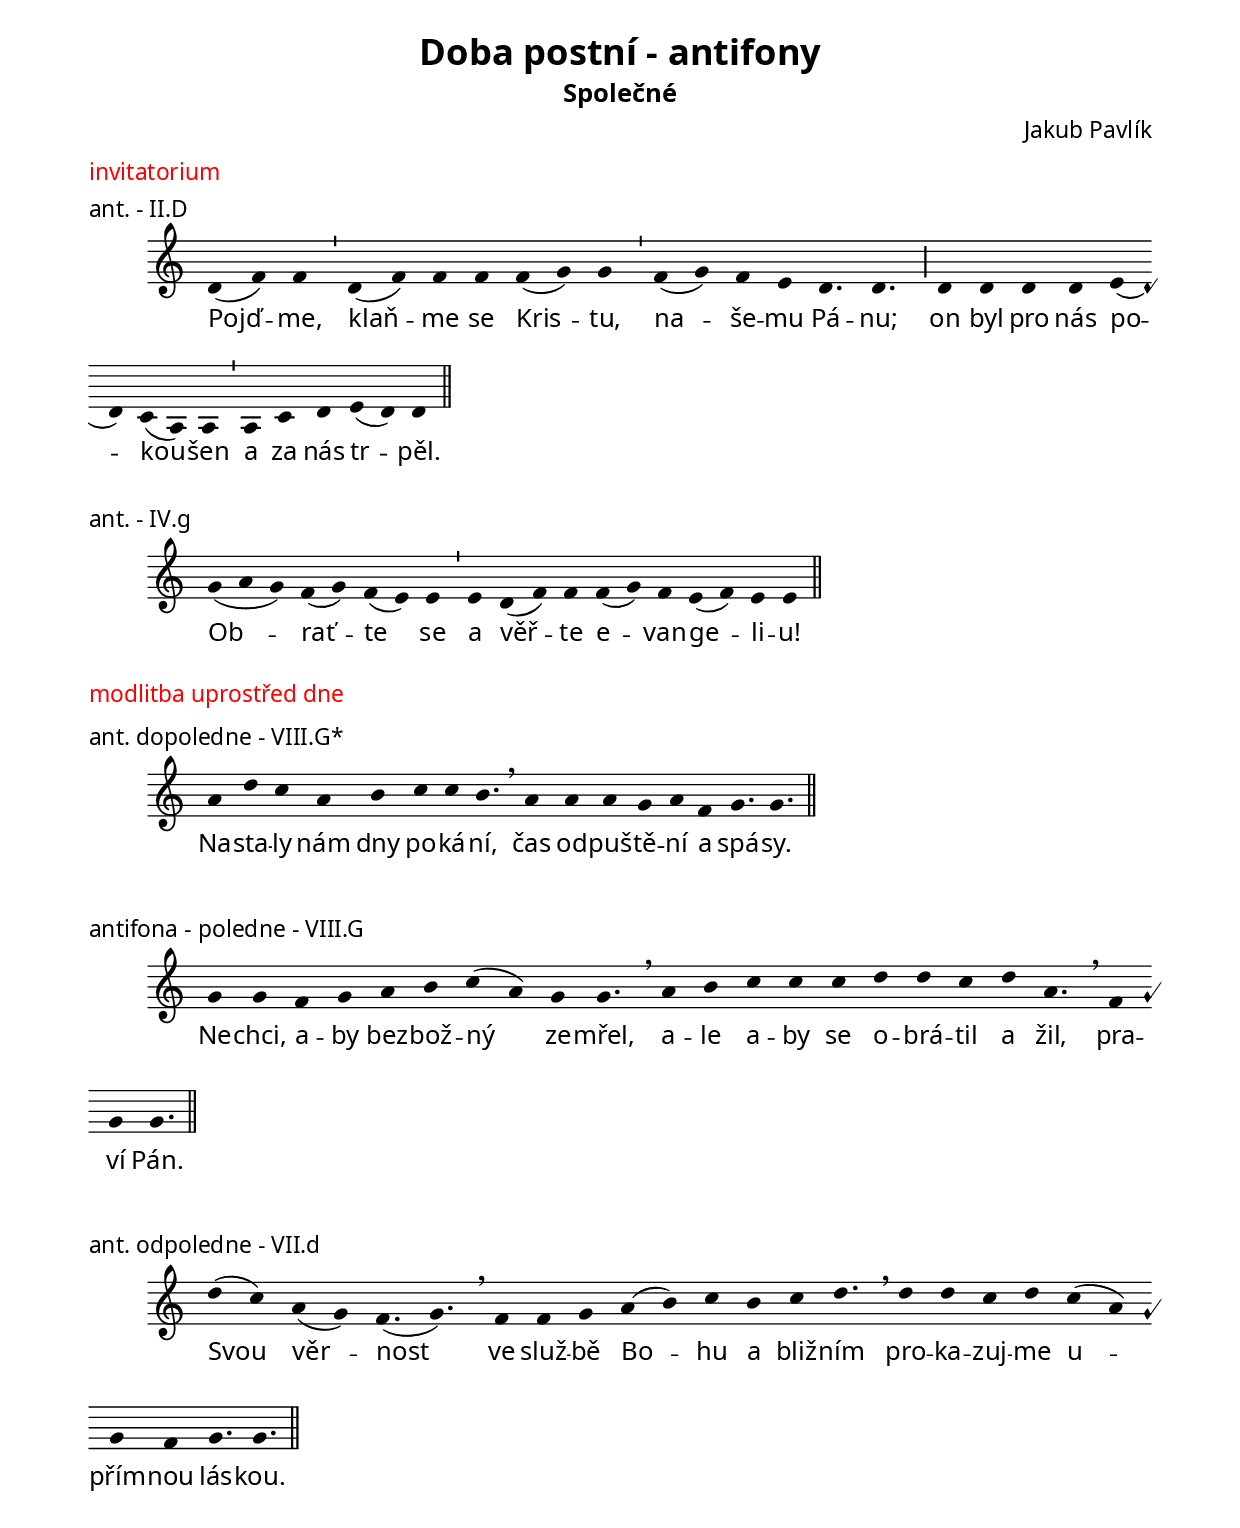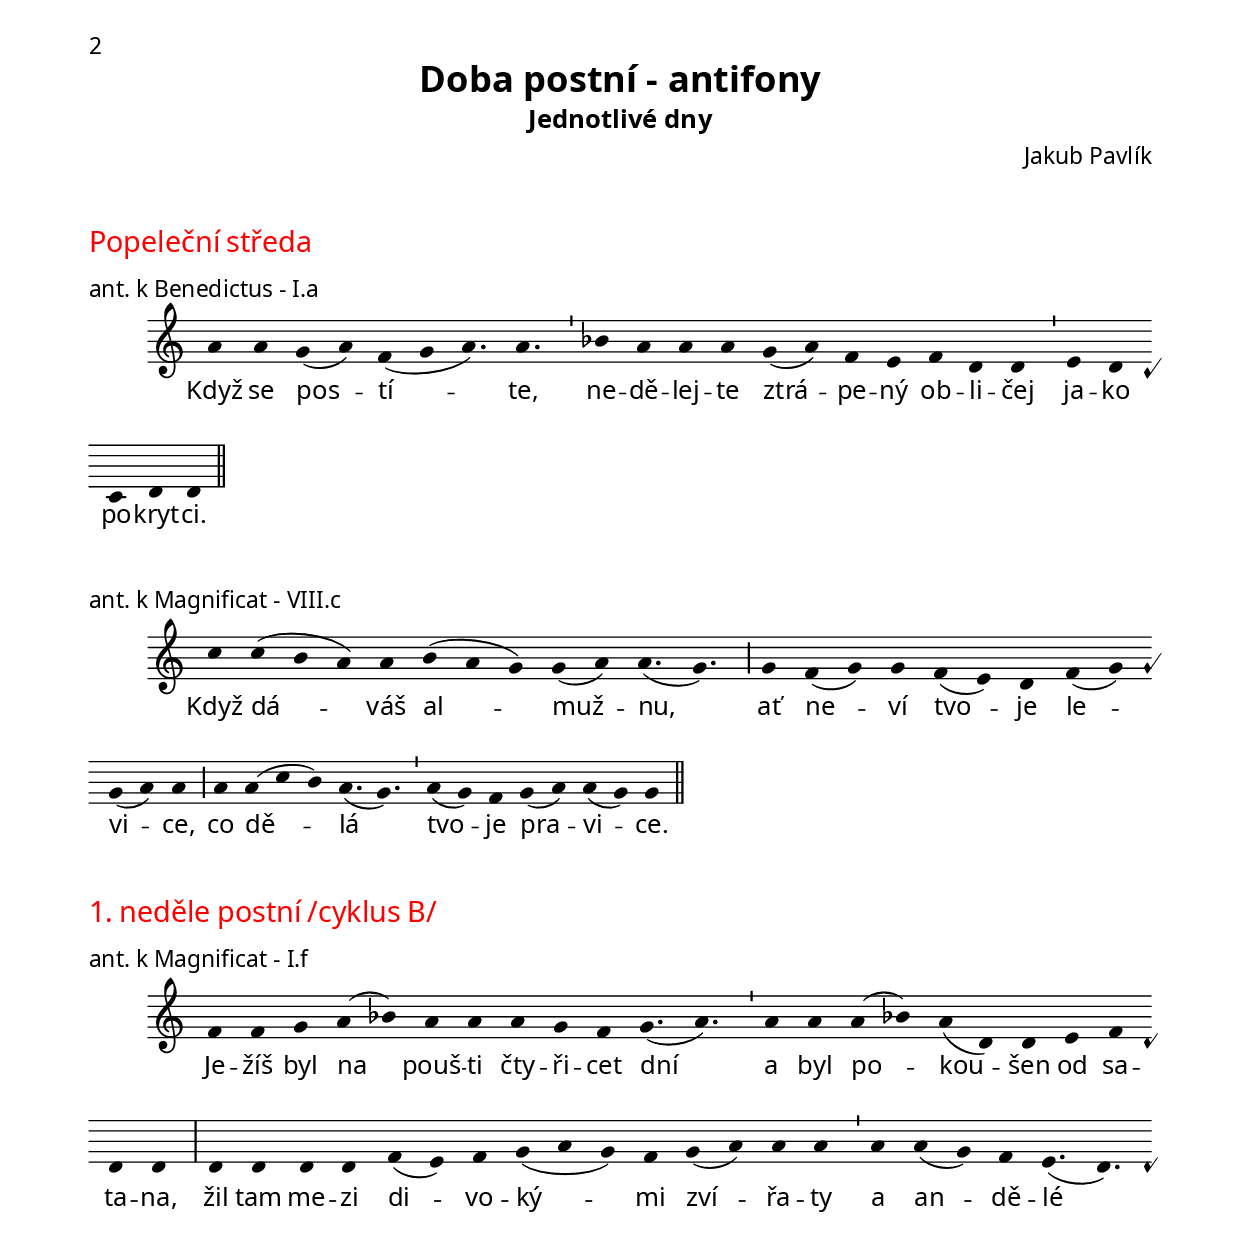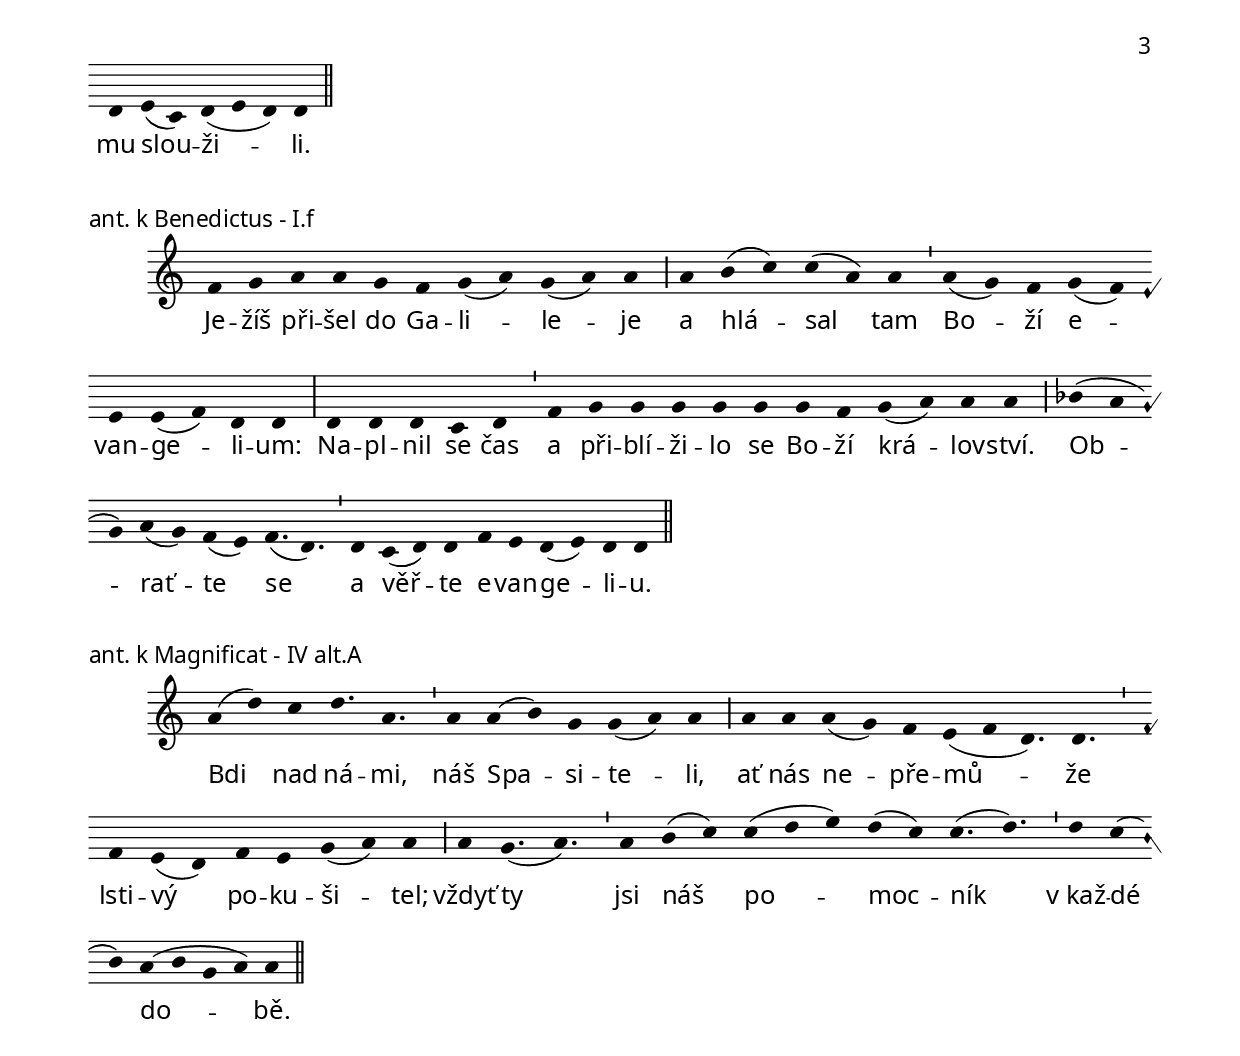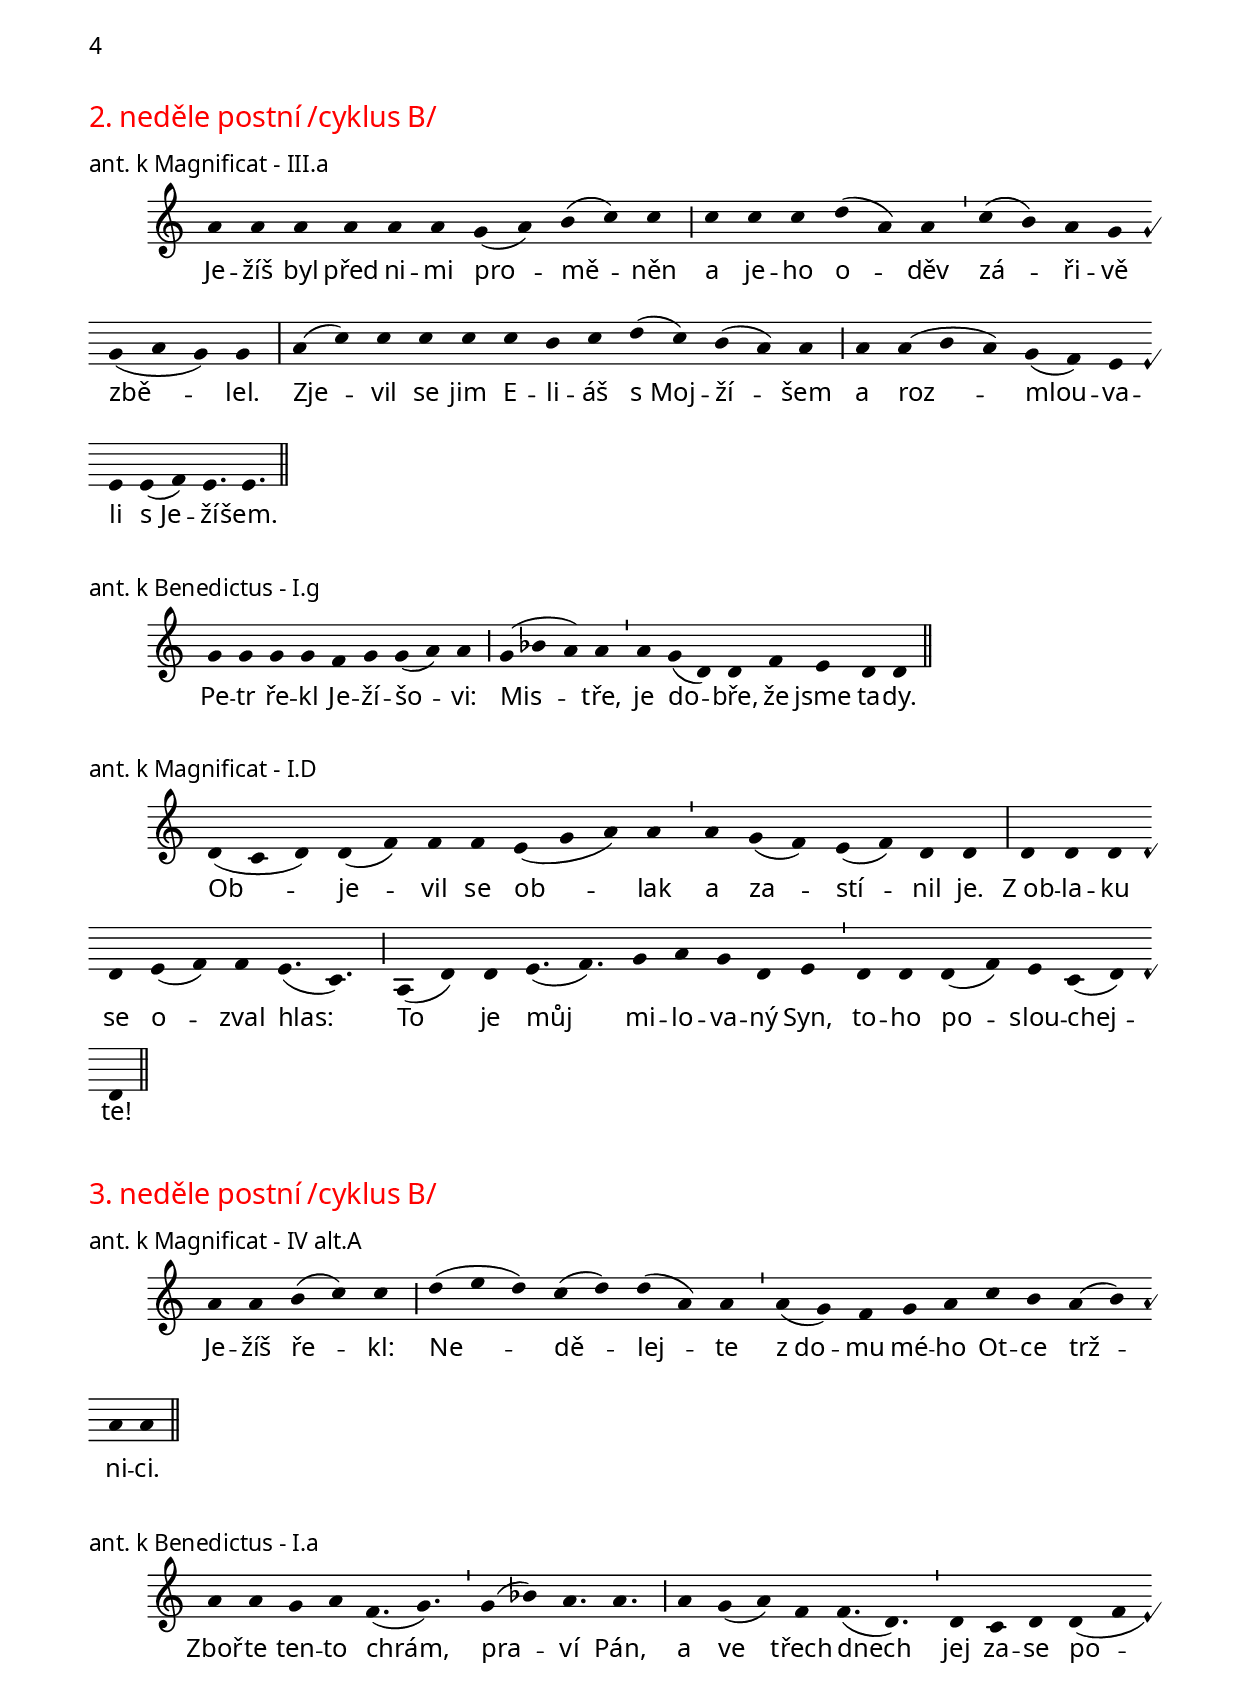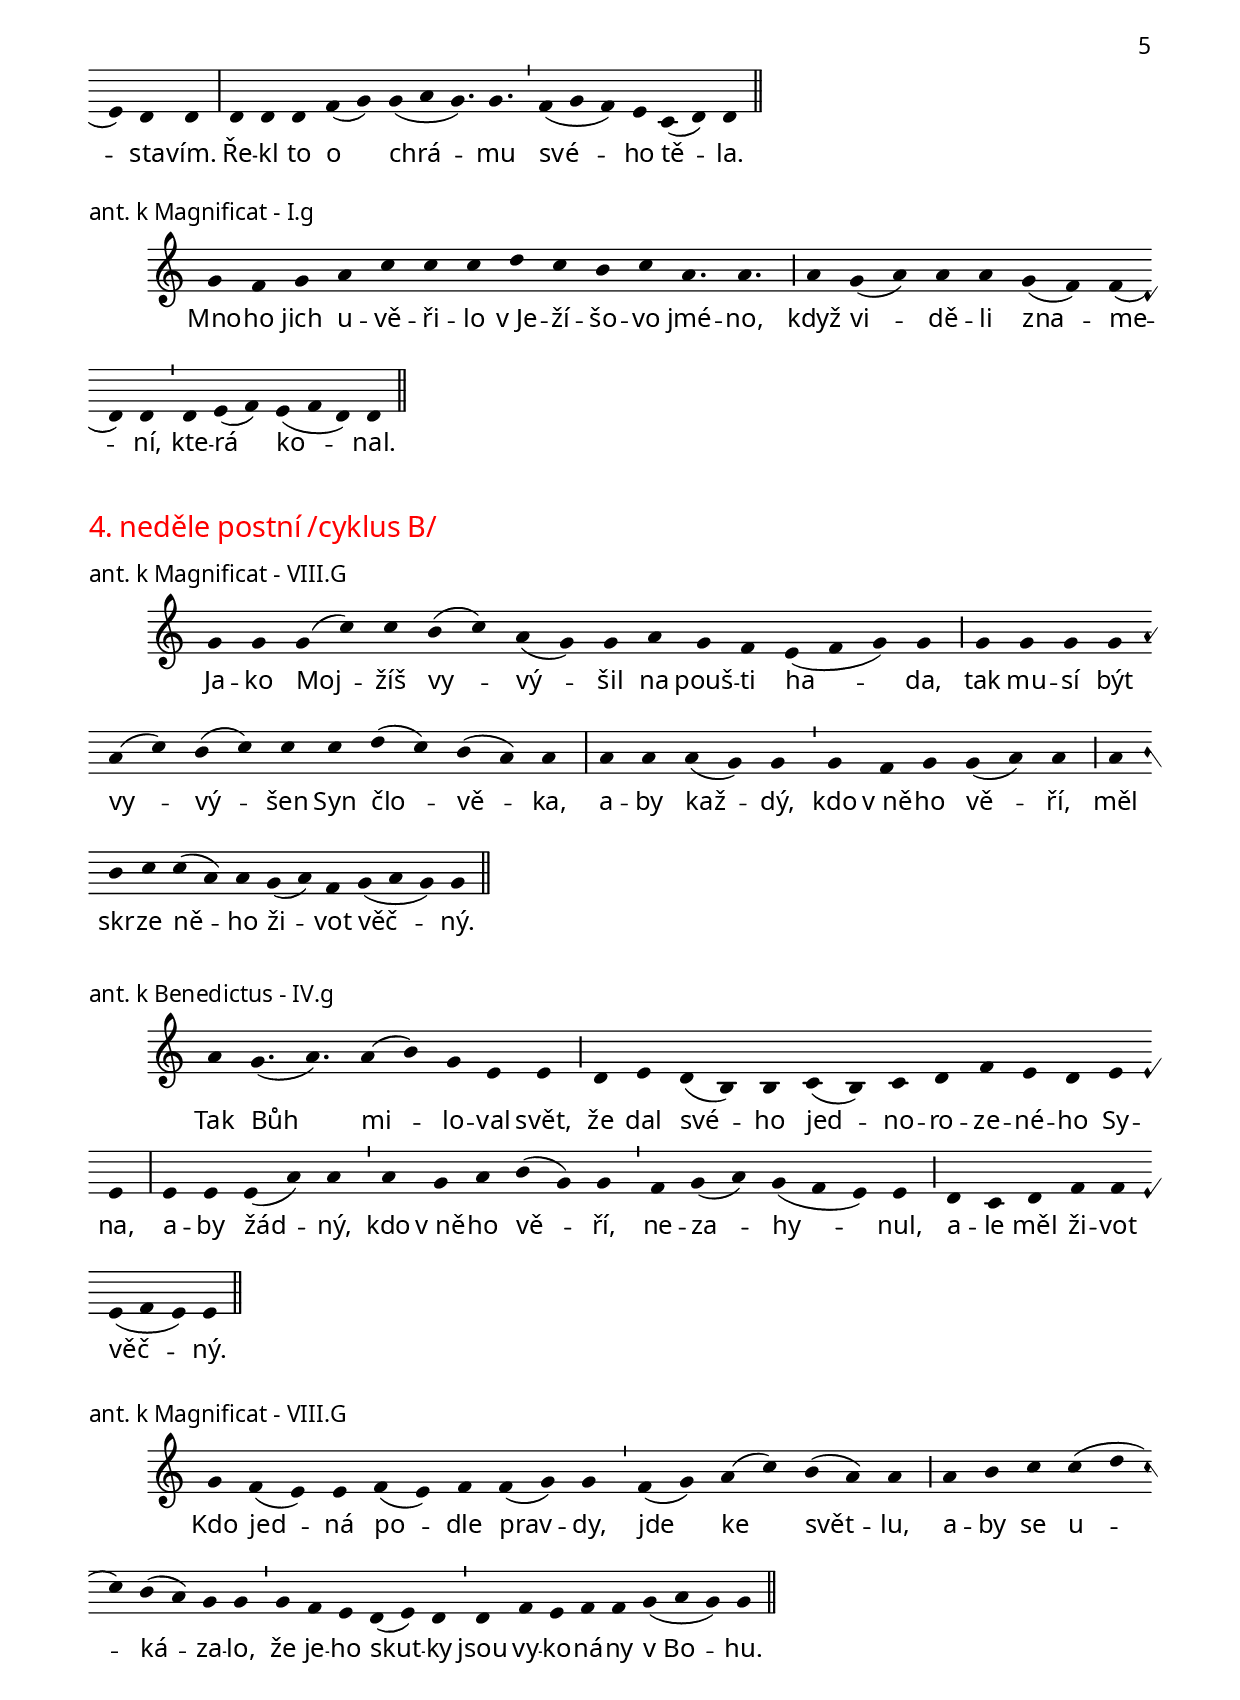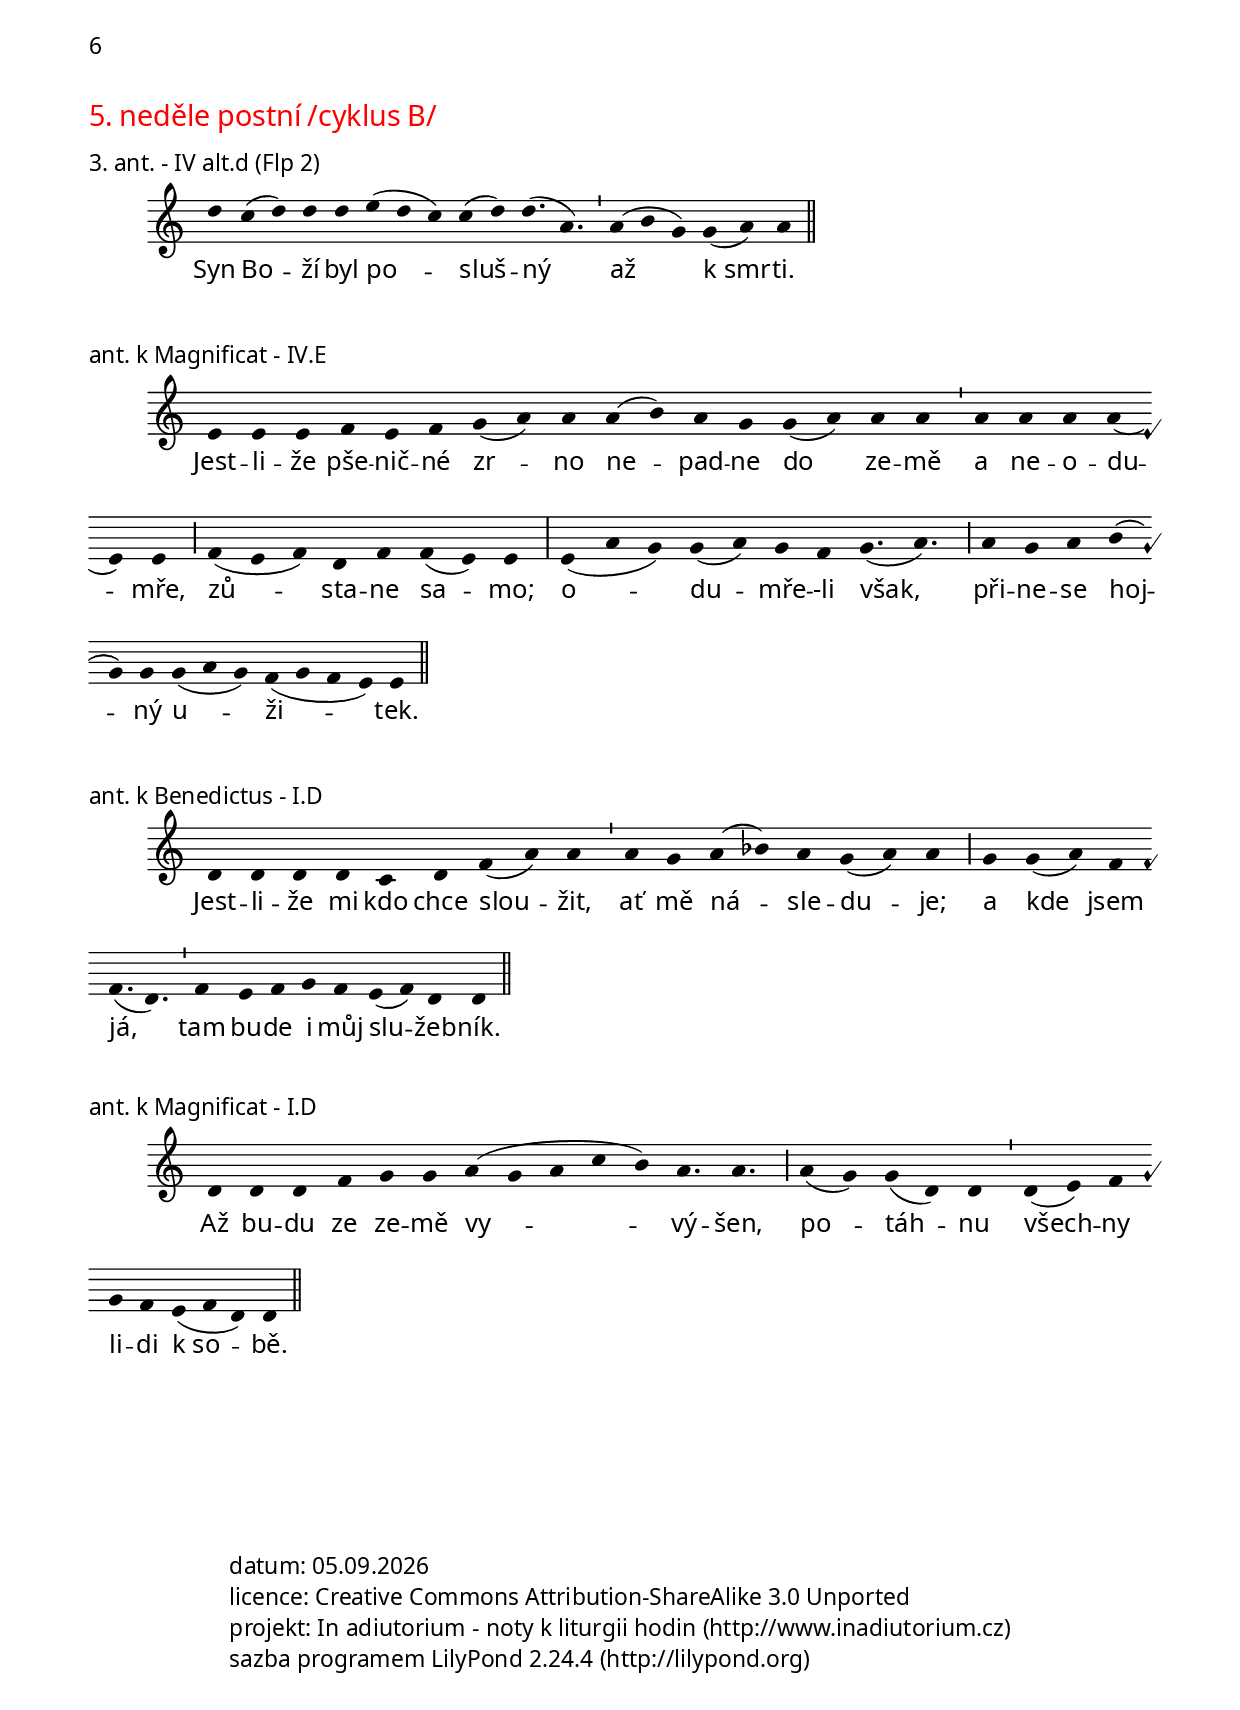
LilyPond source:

\version "2.14.2"

\header {
  title = "Doba postní - antifony"
  composer = "Jakub Pavlík"
}

\include "spolecne.ly"

\bookpart {
  \header {
    subtitle = "Společné"
  }
  
  \markup {\nadpisHodinka {"invitatorium"}}
  
  \score {
    \relative c' {
      \choralniRezim
      d4( f) f \barMin
      d( f) f f f( g) g \barMin f( g) f e d4. d \barMaior
      d4 d d d e( d) c( a) a \barMin a c d e( d) d \barFinalis
    }
    \addlyrics {
      Pojď -- me,
      klaň -- me se Kris -- tu, na -- še -- mu Pá -- nu;
      on byl pro nás po -- kou -- šen a za nás tr -- pěl.
    }
    \header {
      quid = "ant."
      modus = "II"
      differentia = "D" 
      psalmus = ""
      id = ""
      fons = "Z antifon pro Svatý týden."
      piece = \markup {\sestavTitulekBezZalmu}
    }
  }
  
  \score {
    \relative c'' {
      \choralniRezim
      g( a g) f( g) f( e) e \barMin
      e d( f) f f( g) f e( f) e e \barFinalis
    }
    \addlyrics {
      Ob -- rať -- te se 
      a věř -- te e -- van -- ge -- li -- u!
    }
    \header {
      quid = "ant."
      modus = "IV"
      differentia = "g" 
      psalmus = ""
      id = ""
      piece = \markup {\sestavTitulekBezZalmu}
    }
  }
  
  \markup {\nadpisHodinka {"modlitba uprostřed dne"}}
  
  \score {
    \relative c'' {
      \choralniRezim
      
      a4 d c a b c c b4. \breathe a4 a a g a f g4. g \bar "||"
    }
    \addlyrics {
      Na -- sta -- ly nám dny po -- ká -- ní, čas od -- puš -- tě -- ní a spá -- sy.
    }
    \header {
      quid = "ant. dopoledne"
      modus = "VIII"
      differentia = "G*" 
      psalmus = ""
      id = ""
      piece = \markup {\sestavTitulekBezZalmu}
    }
  }
  
  \score {
    \relative c'' {
      \choralniRezim
      
      g4 g f g a b c( a) g g4. \breathe a4 b c c c d d c d a4. \breathe f4 g g4. \bar "||"
    }
    \addlyrics {
      Ne -- chci, a -- by bez -- bož -- ný ze -- mřel, a -- le a -- by se o -- brá -- til a žil, pra -- ví Pán. 
    }
    \header {
      quid = "ant. v poledne"
      modus = "VIII"
      differentia = "G" 
      psalmus = ""
      id = ""
      piece = \markup {\sestavTitulekBezZalmu}
      piece = "antifona - poledne - VIII.G"
    }
  }
  
  \score {
    \relative c'' {
      \choralniRezim
      
      d4( c) a( g) f4.( g) \breathe f4 f g a( b) c b c d4. \breathe d4 d c d c( a) g f g4. g \bar "||"
    }
    \addlyrics {
      Svou věr -- nost ve služ -- bě Bo -- hu a bliž -- ním pro -- ka -- zuj -- me u -- přím -- nou lás -- kou.
    }
    \header {
      quid = "ant. odpoledne"
      modus = "VII"
      differentia = "d" 
      psalmus = ""
      id = ""
      piece = \markup {\sestavTitulekBezZalmu}
    }
  }
} % bookpart

\bookpart {
  \header {
    subtitle = "Jednotlivé dny"
  }
  
  \markup\nadpisDen{Popeleční středa}
  
  \score {
    \relative c'' {
      \choralniRezim
      a4 a g( a) f( g a4.) a \barMin
      bes4 a a a g( a) f e f d d \barMin e d c d d \barFinalis
    }
    \addlyrics {
      Když se pos -- tí -- te,
      ne -- dě -- lej -- te ztrá -- pe -- ný ob -- li -- čej
      ja -- ko po -- kryt -- ci.
    }
    \header {
      quid = "ant. k Benedictus"
      modus = "I"
      differentia = "a" 
      psalmus = ""
      id = ""
      piece = \markup {\sestavTitulekBezZalmu}
    }
  }
  
  \score {
    \relative c'' {
      \choralniRezim
      c4 c( b a) a b( a g) g( a) a4.( g) \barMaior
      g4 f( g) g f( e) d f( g) g( a) a \barMaior
      a a( c b) a4.( g) \barMin a4( g) f g( a) a( g) g \barFinalis
    }
    \addlyrics {
      Když dá -- váš al -- muž -- nu,
      ať ne -- ví tvo -- je le -- vi -- ce,
      co dě -- lá tvo -- je pra -- vi -- ce.
    }
    \header {
      quid = "ant. k Magnificat"
      modus = "VIII"
      differentia = "c" 
      psalmus = ""
      id = ""
      piece = \markup {\sestavTitulekBezZalmu}
    }
  }
  
  \markup\nadpisDen{1. neděle postní /cyklus B/}
  
  \score {
    \relative c' {
      \choralniRezim
      f4 f g a( bes) a a a g f g4.( a) \barMin
      a4 a a( bes) a( d,) d e f d d \barMax
      d d d d f( e) f g( a g) f g( a) a a \barMin
      a a( g) f e4.( d) d4 e( c) d( e d) d \barFinalis      
    }
    \addlyrics {
      Je -- žíš byl na pouš -- ti čty -- ři -- cet dní
      a byl po -- kou -- šen od sa -- ta -- na,
      žil tam me -- zi di -- vo -- ký -- mi zví -- řa -- ty
      a an -- dě -- lé mu slou -- ži -- li.
    }
    \header {
      quid = "ant. k Magnificat"
      modus = "I"
      differentia = "f" 
      psalmus = ""
      id = ""
      piece = \markup {\sestavTitulekBezZalmu}
    }
  }
  
  \score {
    \relative c' {
      \choralniRezim
      f4 g a a g f g( a) g( a) a \barMaior
      a b( c) c( a) a \barMin 
      a( g) f g( f) e e( f) d d \barMax
      
      d d d c d \barMin
      f g g g g g g f g( a) a a \barMaior
      bes( a g) a( g) f( e) f4.( d) \barMin
      d4 c( d) d f e d( e) d d \barFinalis
    }
    \addlyrics {
      Je -- žíš při -- šel do Ga -- li -- le -- je
      a hlá -- sal tam 
      Bo -- ží e -- van -- ge -- li -- um:
      
      Na -- pl -- nil se čas
      a při -- blí -- ži -- lo se Bo -- ží krá -- lov -- ství.
      Ob -- rať -- te se
      a věř -- te e -- van -- ge -- li -- u.
    }
    \header {
      quid = "ant. k Benedictus"
      modus = "I"
      differentia = "f"
      psalmus = ""
      id = ""
      fons = "3. neděle v mezidobí, cyklus B, 1. nešpory, k Magnificat"
      piece = \markup {\sestavTitulekBezZalmu}
    }
  }
  
  \score {
    \relative c'' {
      \choralniRezim
      a( d) c d4. a \barMin a4 a( b) g g( a) a \barMaior
      a a a( g) f e( f d4.) d \barMin f4 e( d) f e g( a) a \barMaior
      a g4.( a) \barMin a4 b( c) c( d e) d( c) c4.( d) \barMin d4 c( b) a( b g a) a \barFinalis
    }
    \addlyrics {
      Bdi nad ná -- mi, náš Spa -- si -- te -- li,
      ať nás ne -- pře -- mů -- že lsti -- vý po -- ku -- ši -- tel;
      vždyť ty jsi náš po -- moc -- ník v_kaž -- dé do -- bě.
    }
    \header {
      quid = "ant. k Magnificat"
      modus = "IV alt"
      differentia = "A" 
      psalmus = ""
      id = ""
      piece = \markup {\sestavTitulekBezZalmu}
    }
  }
  
  \pageBreak
  
  \markup\nadpisDen{2. neděle postní /cyklus B/}
  
  \score {
    \relative c'' {
      \choralniRezim
      a4 a a a a a g( a) b( c) c \barMaior
      c c c d( a) a \barMin c( b) a g g( a g) g \barMax
      a( c) c c c c b c d( c) b( a) a \barMaior
      a a( b a) g( f) e e e( f) e4. e \barFinalis
    }
    \addlyrics {
      Je -- žíš byl před ni -- mi pro -- mě -- něn
      a je -- ho o -- děv zá -- ři -- vě zbě -- lel.
      Zje -- vil se jim E -- li -- áš s_Moj -- ží -- šem
      a roz -- mlou -- va -- li s_Je -- ží -- šem.
    }
    \header {
      quid = "ant. k Magnificat"
      modus = "III"
      differentia = "a" 
      psalmus = ""
      id = ""
      piece = \markup {\sestavTitulekBezZalmu}
    }
  }
  
  \score {
    \relative c'' {
      \choralniRezim
      g4 g g g f g g( a) a \barMaior
      g4( bes a) a \barMin a g( d) d f e d d \barFinalis
    }
    \addlyrics {
      Pe -- tr ře -- kl Je -- ží -- šo -- vi:
      Mis -- tře, je do -- bře, že jsme ta -- dy.
    }
    \header {
      quid = "ant. k Benedictus"
      modus = "I"
      differentia = "g" 
      psalmus = ""
      id = ""
      piece = \markup {\sestavTitulekBezZalmu}
    }
  }
  
  \score {
    \relative c' {
      \choralniRezim
      d4( c d) d( f) f f e( g a) a \barMin a g( f) e( f) d d \barMax
      d4 d d d e( f) f e4.( c) \barMaior
      % a je mimo bezny rozsah modu I - ale budiz mi odpusteno.
      a4( d) d e4.( f) g4 a g d e \barMin
      d d d( f) e c( d) d \barFinalis
    }
    \addlyrics {
      Ob -- je -- vil se ob -- lak a za -- stí -- nil je.
      Z_ob -- la -- ku se o -- zval hlas:
      To je můj mi -- lo -- va -- ný Syn,
      to -- ho po -- slou -- chej -- te!
    }
    \header {
      quid = "ant. k Magnificat"
      modus = "I"
      differentia = "D" 
      psalmus = ""
      id = ""
      piece = \markup {\sestavTitulekBezZalmu}
    }
  }
    
  \markup\nadpisDen{3. neděle postní /cyklus B/}
  
  \score {
    \relative c'' {
      \choralniRezim
      a4 a b( c) c \barMaior
      % d e d c b a g a c b a( b) a a \barFinalis
      d( e d) c( d) d( a) a \barMin
      a( g) f g a c b a( b) a a \barFinalis
    }
    \addlyrics {
      Je -- žíš ře -- kl:
      Ne -- dě -- lej -- te z_do -- mu mé -- ho Ot -- ce trž -- ni -- ci.
    }
    \header {
      quid = "ant. k Magnificat"
      modus = "IV alt"
      differentia = "A" 
      psalmus = ""
      id = ""
      piece = \markup {\sestavTitulekBezZalmu}
    }
  }
  
  \score {
    \relative c'' {
      \choralniRezim
      a a g a f4.( g) \barMin g4( bes) a4. a \barMaior
      a4 g( a) f f4.( d) \barMin d4 c d d( f e) d d \barMax
      d d d f( g) g( a g4.) g \barMin f4( g f) e c( d) d \barFinalis
    }
    \addlyrics {
      Zboř -- te ten -- to chrám, pra -- ví Pán,
      a ve třech dnech jej za -- se po -- sta -- vím.
      Ře -- kl to o chrá -- mu své -- ho tě -- la.
    }
    \header {
      quid = "ant. k Benedictus"
      modus = "I"
      differentia = "a" 
      psalmus = ""
      id = ""
      fons = "velké kusy z: Bílá sobota, nešpory, 3. ant."
      piece = \markup {\sestavTitulekBezZalmu}
    }
  }
  
  \score {
    \relative c'' {
      \choralniRezim
      g4 f g a c c c d c b c a4. a \barMaior
      a4 g( a) a a g( f) f( d) d \barMin 
      d e( f) e( f d) d \barFinalis
    }
    \addlyrics {
      Mno -- ho jich u -- vě -- ři -- lo v_Je -- ží -- šo -- vo jmé -- no,
      když vi -- dě -- li zna -- me -- ní, kte -- rá ko -- nal.
    }
    \header {
      quid = "ant. k Magnificat"
      modus = "I"
      differentia = "g" 
      psalmus = ""
      id = ""
      piece = \markup {\sestavTitulekBezZalmu}
    }
  }
  
  \markup\nadpisDen{4. neděle postní /cyklus B/}
  
  \score {
    \relative c'' {
      \choralniRezim
      g4 g g( c) c b( c) a( g) g a g f e( f g) g \barMaior
      g g g g a( c) b( c) c c d( c) b( a) a \barMax
      a a a( g) g \barMin g f g g( a) a \barMaior
      a b c c( a) a g( a) f g( a g) g \barFinalis
    }
    \addlyrics {
      Ja -- ko Moj -- žíš vy -- vý -- šil na pouš -- ti ha -- da,
      tak mu -- sí být vy -- vý -- šen Syn člo -- vě -- ka,
      a -- by kaž -- dý, kdo v_ně -- ho vě -- ří,
      měl skr -- ze ně -- ho ži -- vot věč -- ný.
    }
    \header {
      quid = "ant. k Magnificat"
      modus = "VIII"
      differentia = "G" 
      psalmus = ""
      id = ""
      fons = "rozsáhlá výpůjčka melodie z: pondělí Svatého týdne, ant. k Magnificat"
      piece = \markup {\sestavTitulekBezZalmu}
    }
  }
  
  \score {
    \relative c'' {
      \choralniRezim
      a g4.( a) a4( b) g e e \barMaior
      d e d( b) b c( b) c d f e d e e \barMax
      e e e( a) a \barMin a g a b( g) g \barMin
      f g( a) g( f e) e \barMaior 
      d c d f f e( f e) e \barFinalis
    }
    \addlyrics {
      Tak Bůh mi -- lo -- val svět,
      že dal své -- ho jed -- no -- ro -- ze -- né -- ho Sy -- na,
      a -- by žád -- ný, kdo v_ně -- ho vě -- ří,
      ne -- za -- hy -- nul, 
      a -- le měl ži -- vot věč -- ný.
    }
    \header {
      quid = "ant. k Benedictus"
      modus = "IV"
      differentia = "g" 
      psalmus = ""
      id = ""
      piece = \markup {\sestavTitulekBezZalmu}
    }
  }
  
  \score {
    \relative c'' {
      \choralniRezim
      g4 f( e) e f( e) f f( g) g \barMin
      f( g) a( c) b( a) a \barMaior
      a b c c( d c) b( a) g g \barMin
      g f e d( e) d \barMin d f e f f g( a g) g \barFinalis
    }
    \addlyrics {
      Kdo jed -- ná po -- dle prav -- dy, 
      jde ke svět -- lu,
      a -- by se u -- ká -- za -- lo,
      že je -- ho skut -- ky jsou vy -- ko -- ná -- ny v_Bo -- hu.
    }
    \header {
      quid = "ant. k Magnificat"
      modus = "VIII"
      differentia = "G" 
      psalmus = ""
      id = ""
      piece = \markup {\sestavTitulekBezZalmu}
    }
  }
  
  \markup\nadpisDen{5. neděle postní /cyklus B/}
  
  \score {
    \relative c' {
      \choralniRezim
      
    }
    \addlyrics {
      Vlo -- žím svůj zá -- kon do je -- jich srd -- ce,
      bu -- du je -- jich Bo -- hem
      a o -- ni bu -- dou mým li -- dem.
    }
    \header {
      quid = "1. ant."
      modus = ""
      differentia = "" 
      psalmus = "Žalm 141"
      id = ""
      piece = \markup {\sestavTitulek}
    }
  }
  
  \score {
    \relative c' {
      \choralniRezim
      
    }
    \addlyrics {
      Všech -- no po -- va -- žu -- ji za ško -- du
      ve srov -- ná -- ní s_o -- ním ne -- smír -- ně cen -- ným
      po -- zná -- ním Je -- ží -- še Kris -- ta, své -- ho Pá -- na.
    }
    \header {
      quid = "2. ant."
      modus = ""
      differentia = "" 
      psalmus = "Žalm 142"
      id = ""
      piece = \markup {\sestavTitulek}
    }
  }
  
  \score {
    \relative c'' {
      \choralniRezim
      d4 c( d) d d e( d c) c( d) d4.( a) \barMin a4( b g) g( a) a \barFinalis
    }
    \addlyrics {
      Syn Bo -- ží byl po -- sluš -- ný až k_smr -- ti.
    }
    \header {
      quid = "3. ant."
      modus = "IV alt"
      differentia = "d" 
      psalmus = "Flp 2"
      id = ""
      fons = "Zelený čtvtek, antifona namísto responsoria (velký kus spol. textu i melodie)"
      piece = \markup {\sestavTitulek}
    }
  }

  \score {
    \relative c' {
      \choralniRezim
      e4 e e f e f g( a) a
      a( b) a g g( a) a a \barMin a
      a4 a a( e) e \barMaior
      f( e f) d f f( e) e \barMax
      e( a g) g( a) g f g4.( a) \barMaior
      a4 g a b( g) g g( a g) f( g f e) e \barFinalis
    }
    \addlyrics {
      Jest -- li -- že pše -- nič -- né zr -- no
      ne -- pad -- ne do ze -- mě a 
      ne -- o -- du -- mře,
      zů -- sta -- ne sa -- mo;
      o -- du -- mře -- -li však,
      při -- ne -- se hoj -- ný u -- ži -- tek.
    }
    \header {
      quid = "ant. k Magnificat"
      modus = "IV"
      differentia = "E" 
      psalmus = ""
      id = ""
      piece = \markup {\sestavTitulekBezZalmu}
    }
  }
  
  \score {
    \relative c' {
      \choralniRezim
      d4 d d d c d f( a) a \barMin
      a g a( bes) a g( a) a \barMaior
      g4 g( a) f f4.( d) \barMin 
      f4 e f g f e( f) d d \barFinalis
    }
    \addlyrics {
      Jest -- li -- že mi kdo chce slou -- žit,
      ať mě ná -- sle -- du -- je;
      a kde jsem já,
      tam bu -- de i můj slu -- žeb -- ník.
    }
    \header {
      quid = "ant. k Benedictus"
      modus = "I"
      differentia = "D" 
      psalmus = ""
      id = ""
      piece = \markup {\sestavTitulekBezZalmu}
    }
  }
  
  \score {
    \relative c' {
      \choralniRezim
      d4 d d f g g a( g a c b) a4. a \barMaior
      a4( g) g( d) d \barMin d( e) f g f e( f d) d \barFinalis
    }
    \addlyrics {
      Až bu -- du ze ze -- mě vy -- vý -- šen,
      po -- táh -- nu všech -- ny li -- di k_so -- bě.
    }
    \header {
      quid = "ant. k Magnificat"
      modus = "I"
      differentia = "D" 
      psalmus = ""
      id = ""
      piece = \markup {\sestavTitulekBezZalmu}
    }
  }
  
}